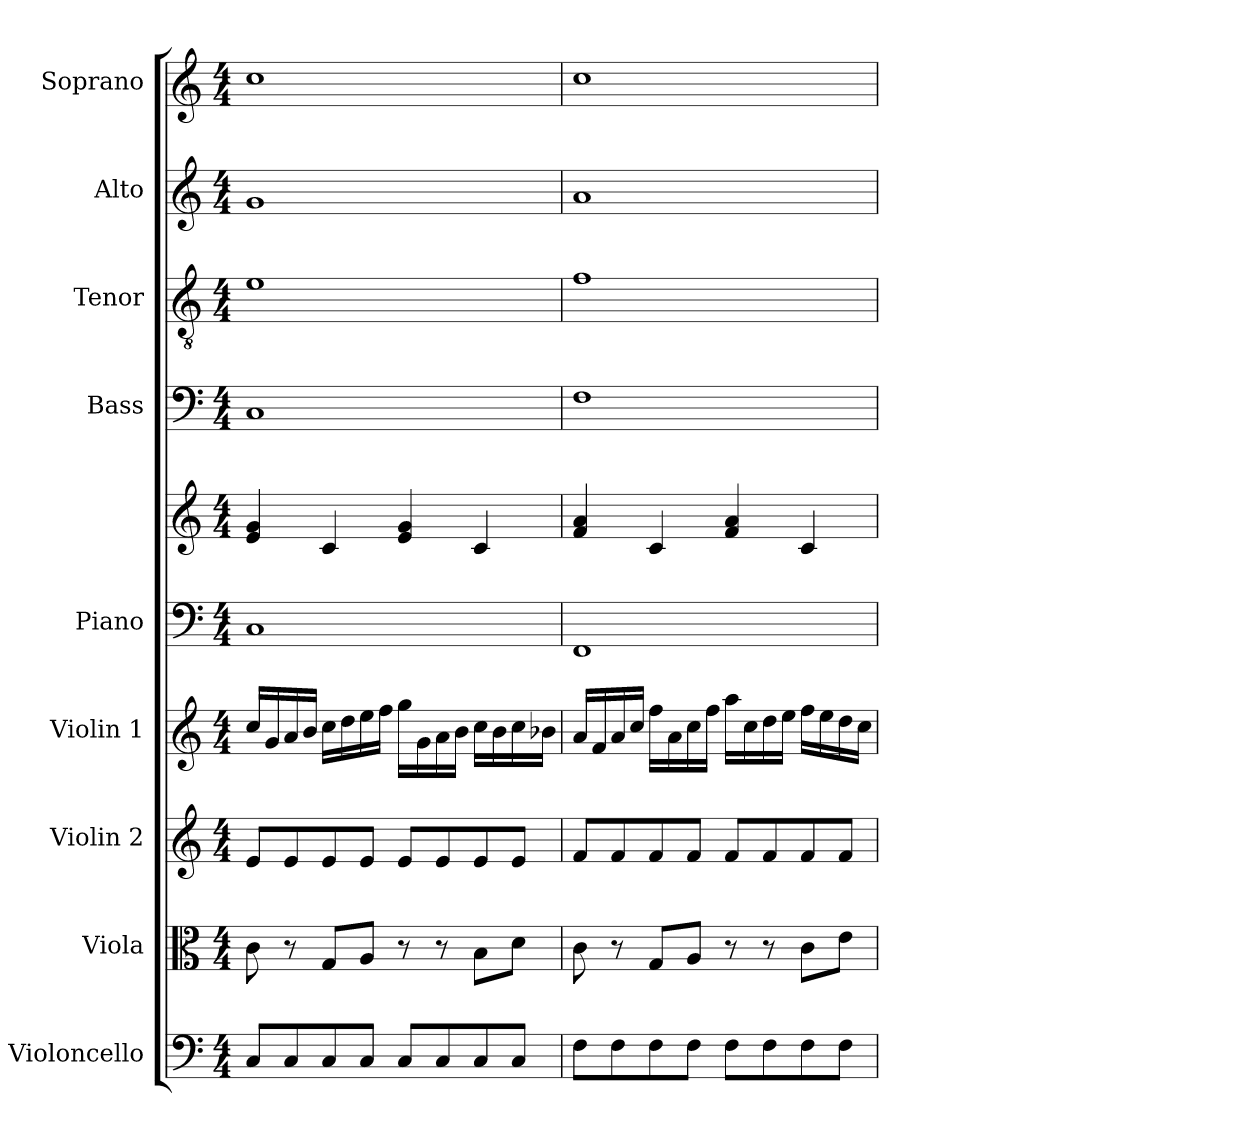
**kern	**kern	**kern	**kern	**kern	**kern	**kern	**kern	**kern	**kern
*part9	*part8	*part7	*part6	*part5	*part5	*part4	*part3	*part2	*part1
*staff10	*staff9	*staff8	*staff7	*staff6	*staff5	*staff4	*staff3	*staff2	*staff1
*I"Violoncello	*I"Viola	*I"Violin 2	*I"Violin 1	*I"Piano	*	*I"Bass	*I"Tenor	*I"Alto	*I"Soprano
*I'Vc.	*I'Vla.	*I'Vln. 2	*I'Vln. 1	*I'Pno.	*	*I'B.	*I'T.	*I'A.	*I'S.
*clefF4	*clefC3	*clefG2	*clefG2	*clefF4	*clefG2	*clefF4	*clefGv2	*clefG2	*clefG2
*k[]	*k[]	*k[]	*k[]	*k[]	*k[]	*k[]	*k[]	*k[]	*k[]
*M4/4	*M4/4	*M4/4	*M4/4	*M4/4	*M4/4	*M4/4	*M4/4	*M4/4	*M4/4
=1	=1	=1	=1	=1	=1	=1	=1	=1	=1
8C/L	8c\	8e/L	16cc/LL	1C	4e/ 4g/	1C	1e	1g	1cc
.	.	.	16g/	.	.	.	.	.	.
8C/	8r	8e/	16a/	.	.	.	.	.	.
.	.	.	16b/JJ	.	.	.	.	.	.
8C/	8G/L	8e/	16cc\LL	.	4c/	.	.	.	.
.	.	.	16dd\	.	.	.	.	.	.
8C/J	8A/J	8e/J	16ee\	.	.	.	.	.	.
.	.	.	16ff\JJ	.	.	.	.	.	.
8C/L	8r	8e/L	16gg\LL	.	4e/ 4g/	.	.	.	.
.	.	.	16g\	.	.	.	.	.	.
8C/	8r	8e/	16a\	.	.	.	.	.	.
.	.	.	16b\JJ	.	.	.	.	.	.
8C/	8B\L	8e/	16cc\LL	.	4c/	.	.	.	.
.	.	.	16b\	.	.	.	.	.	.
8C/J	8d\J	8e/J	16cc\	.	.	.	.	.	.
.	.	.	16b-X\JJ	.	.	.	.	.	.
=2	=2	=2	=2	=2	=2	=2	=2	=2	=2
8F\L	8c\	8f/L	16a/LL	1FF	4f/ 4a/	1F	1f	1a	1cc
.	.	.	16f/	.	.	.	.	.	.
8F\	8r	8f/	16a/	.	.	.	.	.	.
.	.	.	16cc/JJ	.	.	.	.	.	.
8F\	8G/L	8f/	16ff\LL	.	4c/	.	.	.	.
.	.	.	16a\	.	.	.	.	.	.
8F\J	8A/J	8f/J	16cc\	.	.	.	.	.	.
.	.	.	16ff\JJ	.	.	.	.	.	.
8F\L	8r	8f/L	16aa\LL	.	4f/ 4a/	.	.	.	.
.	.	.	16cc\	.	.	.	.	.	.
8F\	8r	8f/	16dd\	.	.	.	.	.	.
.	.	.	16ee\JJ	.	.	.	.	.	.
8F\	8c\L	8f/	16ff\LL	.	4c/	.	.	.	.
.	.	.	16ee\	.	.	.	.	.	.
8F\J	8e\J	8f/J	16dd\	.	.	.	.	.	.
.	.	.	16cc\JJ	.	.	.	.	.	.
=	=	=	=	=	=	=	=	=	=
*-	*-	*-	*-	*-	*-	*-	*-	*-	*-
